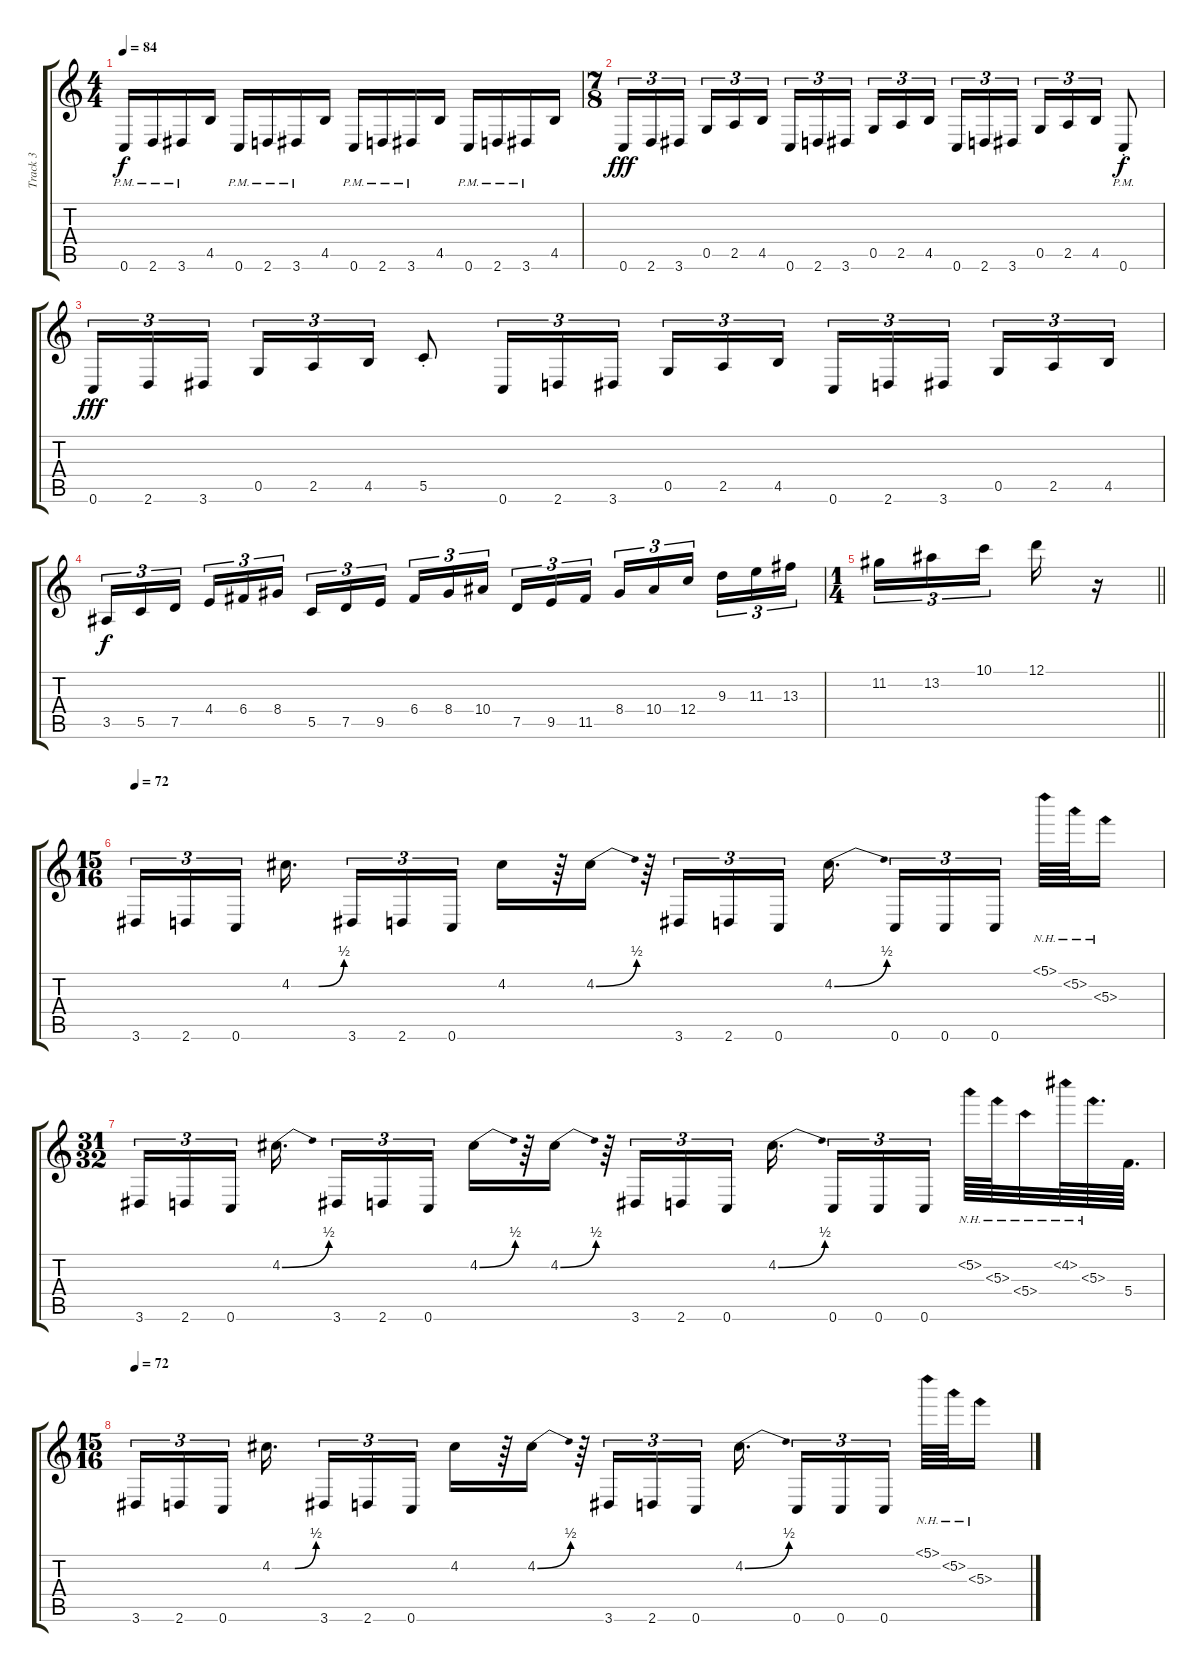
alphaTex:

\track ("Track 3" "Track 3") {instrument distortionguitar}
\staff {score tabs}
\tuning (D4 A3 F3 C3 G2 C2) {hide}
\ts (4 4)
\tempo 84
\clef g2
\ks c
0.6{pm}.16{dy f} 2.6{pm}.16 3.6{pm}.16 4.5.16 0.6{pm}.16 2.6{pm}.16 3.6{pm}.16 4.5.16 0.6{pm}.16 2.6{pm}.16 3.6{pm}.16 4.5.16 0.6{pm}.16 2.6{pm}.16 3.6{pm}.16 4.5.16 |
\ts (7 8)
0.6.16{tu (3 2) dy fff} 2.6.16{tu (3 2)} 3.6.16{tu (3 2)} 0.5.16{tu (3 2)} 2.5.16{tu (3 2)} 4.5.16{tu (3 2)} 0.6.16{tu (3 2)} 2.6.16{tu (3 2)} 3.6.16{tu (3 2)} 0.5.16{tu (3 2)} 2.5.16{tu (3 2)} 4.5.16{tu (3 2)} 0.6.16{tu (3 2)} 2.6.16{tu (3 2)} 3.6.16{tu (3 2)} 0.5.16{tu (3 2)} 2.5.16{tu (3 2)} 4.5.16{tu (3 2)} 0.6{pm st}.8{dy f} |
0.6.16{tu (3 2) dy fff} 2.6.16{tu (3 2)} 3.6.16{tu (3 2)} 0.5.16{tu (3 2)} 2.5.16{tu (3 2)} 4.5.16{tu (3 2)} 5.5{st}.8 0.6.16{tu (3 2)} 2.6.16{tu (3 2)} 3.6.16{tu (3 2)} 0.5.16{tu (3 2)} 2.5.16{tu (3 2)} 4.5.16{tu (3 2)} 0.6.16{tu (3 2)} 2.6.16{tu (3 2)} 3.6.16{tu (3 2)} 0.5.16{tu (3 2)} 2.5.16{tu (3 2)} 4.5.16{tu (3 2)} |
3.5.16{tu (3 2) dy f} 5.5.16{tu (3 2)} 7.5.16{tu (3 2)} 4.4.16{tu (3 2)} 6.4.16{tu (3 2)} 8.4.16{tu (3 2)} 5.5.16{tu (3 2)} 7.5.16{tu (3 2)} 9.5.16{tu (3 2)} 6.4.16{tu (3 2)} 8.4.16{tu (3 2)} 10.4.16{tu (3 2)} 7.5.16{tu (3 2)} 9.5.16{tu (3 2)} 11.5.16{tu (3 2)} 8.4.16{tu (3 2)} 10.4.16{tu (3 2)} 12.4.16{tu (3 2)} 9.3.16{tu (3 2)} 11.3.16{tu (3 2)} 13.3.16{tu (3 2)} |
\ts (1 4)
\barLineRight lightlight
11.2.16{tu (3 2)} 13.2.16{tu (3 2)} 10.1.16{tu (3 2) beam splitsecondary} 12.1.16 r.16 |
\ts (15 16)
\tempo 72
3.6.16{tu (3 2)} 2.6.16{tu (3 2)} 0.6.16{tu (3 2) beam splitsecondary} 4.2{be (custom 0 0 23 0 25 0 31 0 60 2)}.16{d} 3.6.16{tu (3 2)} 2.6.16{tu (3 2)} 0.6.16{tu (3 2) beam splitsecondary} 4.2.16 r.64 4.2{be (bend 0 0 60 2)}.16 r.64 3.6.16{tu (3 2)} 2.6.16{tu (3 2)} 0.6.16{tu (3 2) beam splitsecondary} 4.2{be (bend 0 0 60 2)}.16{d} 0.6.16{tu (3 2)} 0.6.16{tu (3 2)} 0.6.16{tu (3 2) beam splitsecondary} 5.1{nh}.64 5.2{nh}.64 5.3{nh}.16 |
\ts (31 32)
3.6.16{tu (3 2)} 2.6.16{tu (3 2)} 0.6.16{tu (3 2)} 4.2{be (bend 0 0 60 2)}.16{d} 3.6.16{tu (3 2)} 2.6.16{tu (3 2)} 0.6.16{tu (3 2)} 4.2{be (bend 0 0 60 2)}.16 r.64 4.2{be (bend 0 0 60 2)}.16 r.64 3.6.16{tu (3 2)} 2.6.16{tu (3 2)} 0.6.16{tu (3 2)} 4.2{be (bend 0 0 60 2)}.16{d} 0.6.16{tu (3 2)} 0.6.16{tu (3 2)} 0.6.16{tu (3 2)} 5.2{nh}.64 5.3{nh}.64 5.4{nh}.32 4.2{nh}.64 5.3{nh}.64{d} 5.4.64{d} |
\ts (15 16)
\tempo 72
3.6.16{tu (3 2)} 2.6.16{tu (3 2)} 0.6.16{tu (3 2) beam splitsecondary} 4.2{be (custom 0 0 23 0 25 0 31 0 60 2)}.16{d} 3.6.16{tu (3 2)} 2.6.16{tu (3 2)} 0.6.16{tu (3 2) beam splitsecondary} 4.2.16 r.64 4.2{be (bend 0 0 60 2)}.16 r.64 3.6.16{tu (3 2)} 2.6.16{tu (3 2)} 0.6.16{tu (3 2) beam splitsecondary} 4.2{be (bend 0 0 60 2)}.16{d} 0.6.16{tu (3 2)} 0.6.16{tu (3 2)} 0.6.16{tu (3 2) beam splitsecondary} 5.1{nh}.64 5.2{nh}.64 5.3{nh}.16
